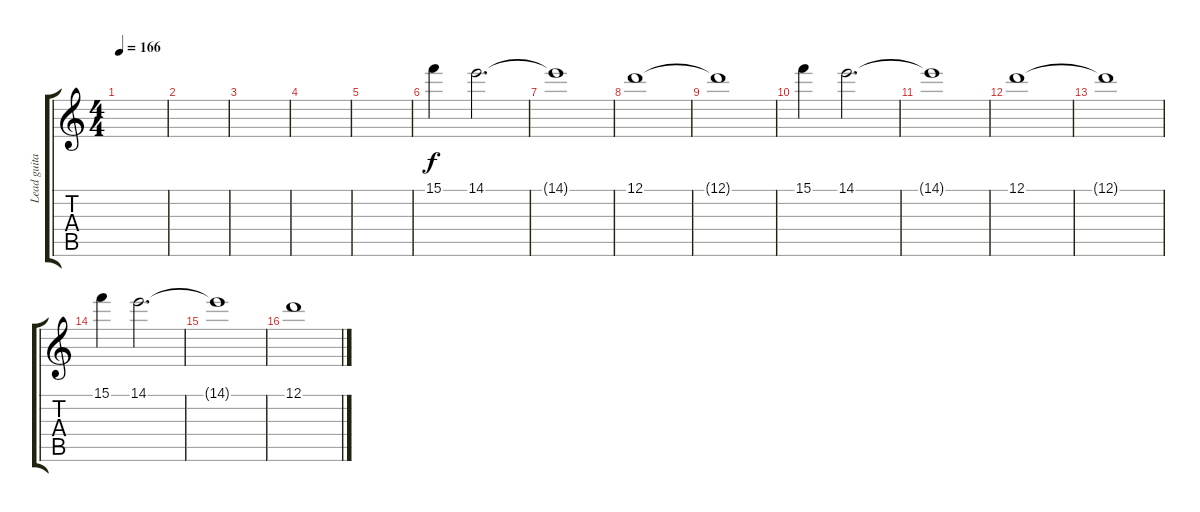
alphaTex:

\track ("Lead guitar" "Lead guita") {instrument distortionguitar}
\staff {score tabs}
\tuning (D4 A3 F3 C3 G2 C2) {hide}
\ts (4 4)
\tempo 166
\clef g2
\ks c
|
|
|
|
|
15.1.4 14.1.2{d} |
14.1{t}.1 |
12.1.1 |
12.1{t}.1 |
15.1.4 14.1.2{d} |
14.1{t}.1 |
12.1.1 |
12.1{t}.1 |
15.1.4 14.1.2{d} |
14.1{t}.1 |
12.1.1
